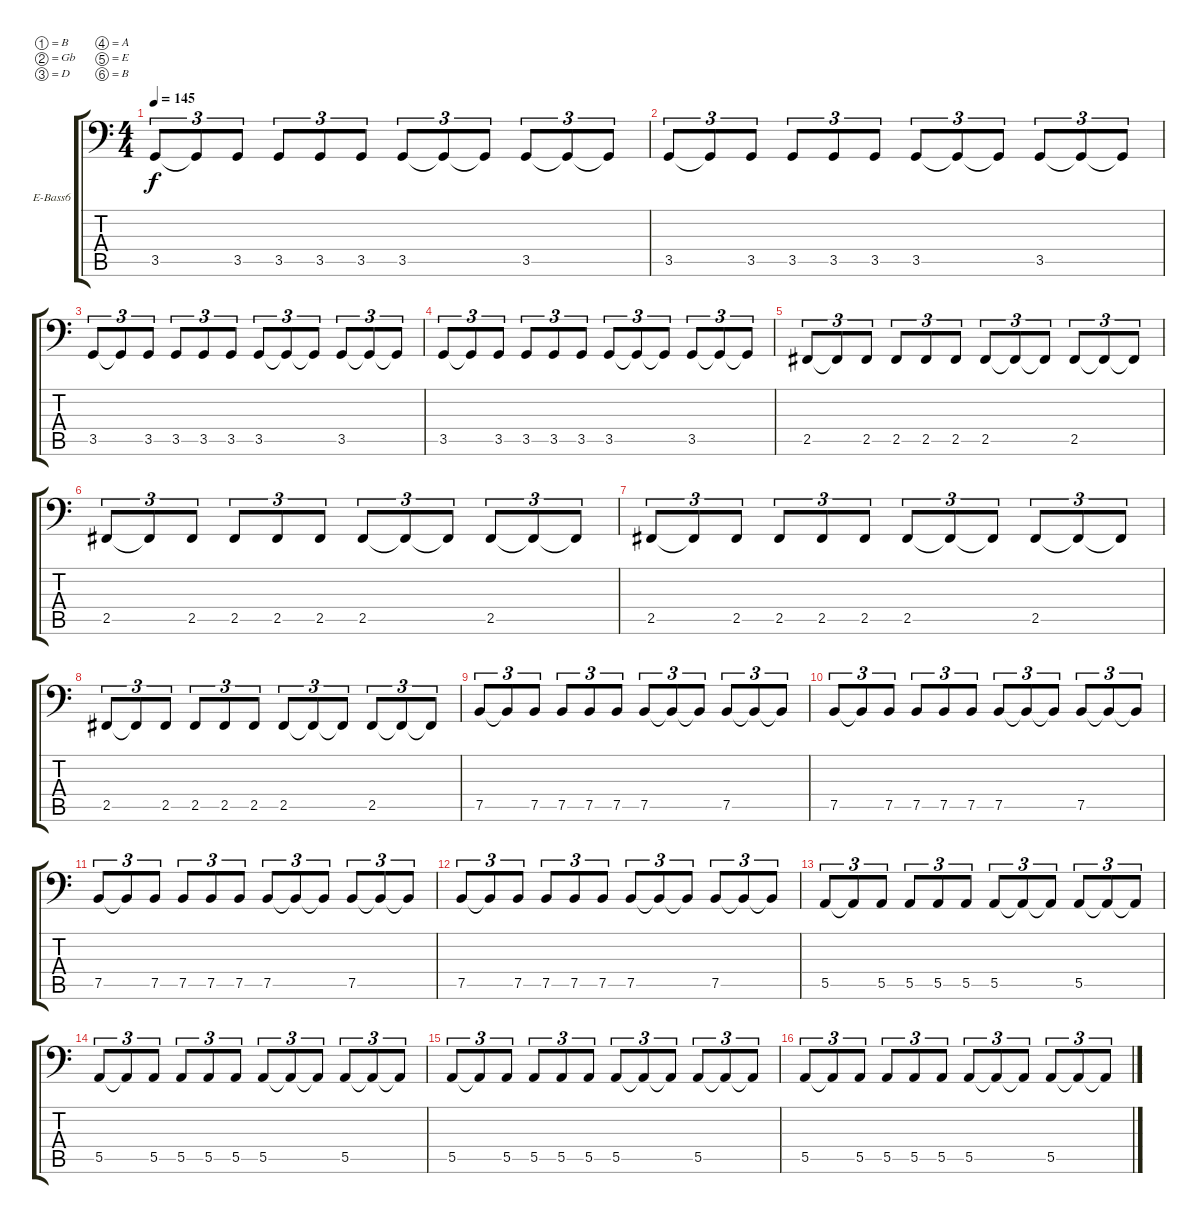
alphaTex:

\bracketExtendMode groupsimilarinstruments
\firstSystemTrackNameOrientation horizontal
\otherSystemsTrackNameOrientation horizontal
\track ("TED LUNDSTROM" "E-Bass6") {instrument electricbasspick}
\staff {score tabs}
\tuning (B2 Gb2 D2 A1 E1 B0)
\ts (4 4)
\tempo 145
\clef f4
\ks c
3.5.8{tu (3 2) dy f} 3.5{t}.8{tu (3 2)} 3.5.8{tu (3 2)} 3.5.8{tu (3 2)} 3.5.8{tu (3 2)} 3.5.8{tu (3 2)} 3.5.8{tu (3 2)} 3.5{t}.8{tu (3 2)} 3.5{t}.8{tu (3 2)} 3.5.8{tu (3 2)} 3.5{t}.8{tu (3 2)} 3.5{t}.8{tu (3 2)} |
3.5.8{tu (3 2)} 3.5{t}.8{tu (3 2)} 3.5.8{tu (3 2)} 3.5.8{tu (3 2)} 3.5.8{tu (3 2)} 3.5.8{tu (3 2)} 3.5.8{tu (3 2)} 3.5{t}.8{tu (3 2)} 3.5{t}.8{tu (3 2)} 3.5.8{tu (3 2)} 3.5{t}.8{tu (3 2)} 3.5{t}.8{tu (3 2)} |
3.5.8{tu (3 2)} 3.5{t}.8{tu (3 2)} 3.5.8{tu (3 2)} 3.5.8{tu (3 2)} 3.5.8{tu (3 2)} 3.5.8{tu (3 2)} 3.5.8{tu (3 2)} 3.5{t}.8{tu (3 2)} 3.5{t}.8{tu (3 2)} 3.5.8{tu (3 2)} 3.5{t}.8{tu (3 2)} 3.5{t}.8{tu (3 2)} |
3.5.8{tu (3 2)} 3.5{t}.8{tu (3 2)} 3.5.8{tu (3 2)} 3.5.8{tu (3 2)} 3.5.8{tu (3 2)} 3.5.8{tu (3 2)} 3.5.8{tu (3 2)} 3.5{t}.8{tu (3 2)} 3.5{t}.8{tu (3 2)} 3.5.8{tu (3 2)} 3.5{t}.8{tu (3 2)} 3.5{t}.8{tu (3 2)} |
2.5.8{tu (3 2)} 2.5{t}.8{tu (3 2)} 2.5.8{tu (3 2)} 2.5.8{tu (3 2)} 2.5.8{tu (3 2)} 2.5.8{tu (3 2)} 2.5.8{tu (3 2)} 2.5{t}.8{tu (3 2)} 2.5{t}.8{tu (3 2)} 2.5.8{tu (3 2)} 2.5{t}.8{tu (3 2)} 2.5{t}.8{tu (3 2)} |
2.5.8{tu (3 2)} 2.5{t}.8{tu (3 2)} 2.5.8{tu (3 2)} 2.5.8{tu (3 2)} 2.5.8{tu (3 2)} 2.5.8{tu (3 2)} 2.5.8{tu (3 2)} 2.5{t}.8{tu (3 2)} 2.5{t}.8{tu (3 2)} 2.5.8{tu (3 2)} 2.5{t}.8{tu (3 2)} 2.5{t}.8{tu (3 2)} |
2.5.8{tu (3 2)} 2.5{t}.8{tu (3 2)} 2.5.8{tu (3 2)} 2.5.8{tu (3 2)} 2.5.8{tu (3 2)} 2.5.8{tu (3 2)} 2.5.8{tu (3 2)} 2.5{t}.8{tu (3 2)} 2.5{t}.8{tu (3 2)} 2.5.8{tu (3 2)} 2.5{t}.8{tu (3 2)} 2.5{t}.8{tu (3 2)} |
2.5.8{tu (3 2)} 2.5{t}.8{tu (3 2)} 2.5.8{tu (3 2)} 2.5.8{tu (3 2)} 2.5.8{tu (3 2)} 2.5.8{tu (3 2)} 2.5.8{tu (3 2)} 2.5{t}.8{tu (3 2)} 2.5{t}.8{tu (3 2)} 2.5.8{tu (3 2)} 2.5{t}.8{tu (3 2)} 2.5{t}.8{tu (3 2)} |
7.5.8{tu (3 2)} 7.5{t}.8{tu (3 2)} 7.5.8{tu (3 2)} 7.5.8{tu (3 2)} 7.5.8{tu (3 2)} 7.5.8{tu (3 2)} 7.5.8{tu (3 2)} 7.5{t}.8{tu (3 2)} 7.5{t}.8{tu (3 2)} 7.5.8{tu (3 2)} 7.5{t}.8{tu (3 2)} 7.5{t}.8{tu (3 2)} |
7.5.8{tu (3 2)} 7.5{t}.8{tu (3 2)} 7.5.8{tu (3 2)} 7.5.8{tu (3 2)} 7.5.8{tu (3 2)} 7.5.8{tu (3 2)} 7.5.8{tu (3 2)} 7.5{t}.8{tu (3 2)} 7.5{t}.8{tu (3 2)} 7.5.8{tu (3 2)} 7.5{t}.8{tu (3 2)} 7.5{t}.8{tu (3 2)} |
7.5.8{tu (3 2)} 7.5{t}.8{tu (3 2)} 7.5.8{tu (3 2)} 7.5.8{tu (3 2)} 7.5.8{tu (3 2)} 7.5.8{tu (3 2)} 7.5.8{tu (3 2)} 7.5{t}.8{tu (3 2)} 7.5{t}.8{tu (3 2)} 7.5.8{tu (3 2)} 7.5{t}.8{tu (3 2)} 7.5{t}.8{tu (3 2)} |
7.5.8{tu (3 2)} 7.5{t}.8{tu (3 2)} 7.5.8{tu (3 2)} 7.5.8{tu (3 2)} 7.5.8{tu (3 2)} 7.5.8{tu (3 2)} 7.5.8{tu (3 2)} 7.5{t}.8{tu (3 2)} 7.5{t}.8{tu (3 2)} 7.5.8{tu (3 2)} 7.5{t}.8{tu (3 2)} 7.5{t}.8{tu (3 2)} |
5.5.8{tu (3 2)} 5.5{t}.8{tu (3 2)} 5.5.8{tu (3 2)} 5.5.8{tu (3 2)} 5.5.8{tu (3 2)} 5.5.8{tu (3 2)} 5.5.8{tu (3 2)} 5.5{t}.8{tu (3 2)} 5.5{t}.8{tu (3 2)} 5.5.8{tu (3 2)} 5.5{t}.8{tu (3 2)} 5.5{t}.8{tu (3 2)} |
5.5.8{tu (3 2)} 5.5{t}.8{tu (3 2)} 5.5.8{tu (3 2)} 5.5.8{tu (3 2)} 5.5.8{tu (3 2)} 5.5.8{tu (3 2)} 5.5.8{tu (3 2)} 5.5{t}.8{tu (3 2)} 5.5{t}.8{tu (3 2)} 5.5.8{tu (3 2)} 5.5{t}.8{tu (3 2)} 5.5{t}.8{tu (3 2)} |
5.5.8{tu (3 2)} 5.5{t}.8{tu (3 2)} 5.5.8{tu (3 2)} 5.5.8{tu (3 2)} 5.5.8{tu (3 2)} 5.5.8{tu (3 2)} 5.5.8{tu (3 2)} 5.5{t}.8{tu (3 2)} 5.5{t}.8{tu (3 2)} 5.5.8{tu (3 2)} 5.5{t}.8{tu (3 2)} 5.5{t}.8{tu (3 2)} |
5.5.8{tu (3 2)} 5.5{t}.8{tu (3 2)} 5.5.8{tu (3 2)} 5.5.8{tu (3 2)} 5.5.8{tu (3 2)} 5.5.8{tu (3 2)} 5.5.8{tu (3 2)} 5.5{t}.8{tu (3 2)} 5.5{t}.8{tu (3 2)} 5.5.8{tu (3 2)} 5.5{t}.8{tu (3 2)} 5.5{t}.8{tu (3 2)}
